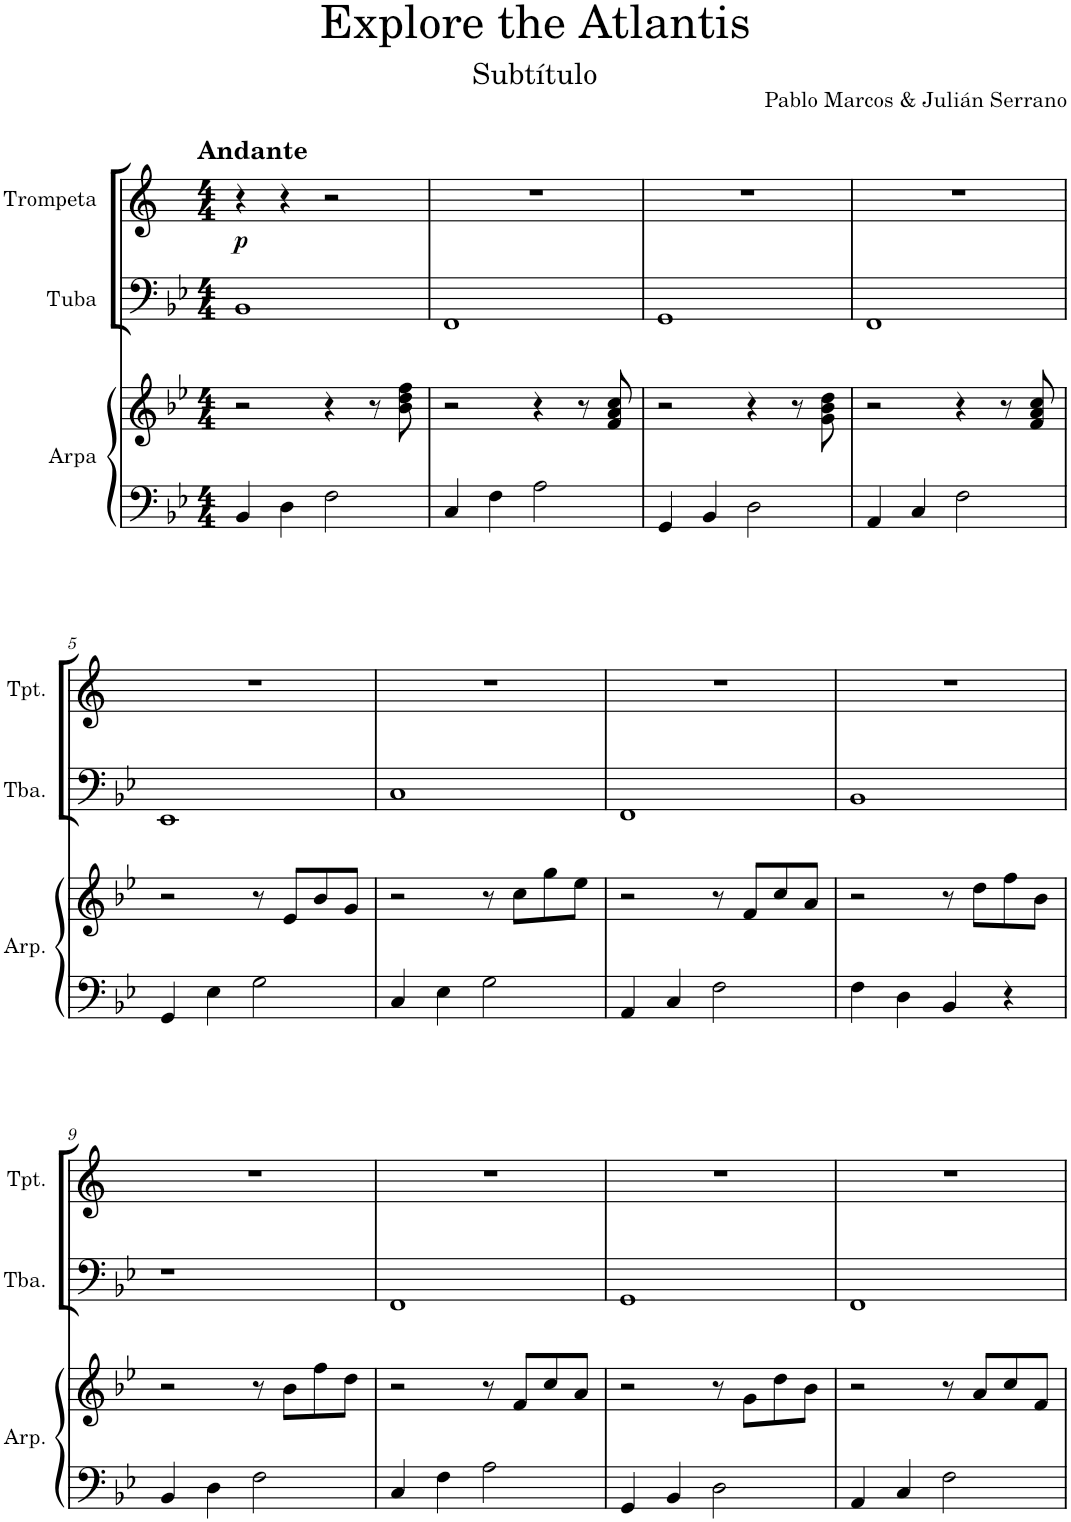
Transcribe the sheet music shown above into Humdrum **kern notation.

**kern	**kern	**kern	**kern	**dynam
*part3	*part3	*part2	*part1	*part1
*staff4	*staff3	*staff2	*staff1	*staff1
*I"Arpa	*	*I"Tuba	*I"Trompeta	*
*I'Arp.	*	*I'Tba.	*I'Tpt.	*
*clefF4	*clefG2	*clefF4	*clefG2	*
*	*	*	*Trd1c2	*
*k[b-e-]	*k[b-e-]	*k[b-e-]	*k[]	*
*M4/4	*M4/4	*M4/4	*M4/4	*
=1	=1	=1	=1	=1
!	!	!	!LO:TX:a:B:t=Andante	!
!	!	!	!	!LO:DY:b
4BB-/	2r	1BB-	4r	p
4D\	.	.	4r	.
2F\	4r	.	2r	.
.	8r	.	.	.
.	8b-\ 8dd\ 8ff\	.	.	.
=2	=2	=2	=2	=2
4C/	2r	1FF	1r	.
4F\	.	.	.	.
2A\	4r	.	.	.
.	8r	.	.	.
.	8f/ 8a/ 8cc/	.	.	.
=3	=3	=3	=3	=3
4GG/	2r	1GG	1r	.
4BB-/	.	.	.	.
2D\	4r	.	.	.
.	8r	.	.	.
.	8g\ 8b-\ 8dd\	.	.	.
=4	=4	=4	=4	=4
4AA/	2r	1FF	1r	.
4C/	.	.	.	.
2F\	4r	.	.	.
.	8r	.	.	.
.	8f/ 8a/ 8cc/	.	.	.
!!LO:LB:g=z
=5	=5	=5	=5	=5
4GG/	2r	1EE-	1r	.
4E-\	.	.	.	.
2G\	8r	.	.	.
.	8e-/L	.	.	.
.	8b-/	.	.	.
.	8g/J	.	.	.
=6	=6	=6	=6	=6
4C/	2r	1C	1r	.
4E-\	.	.	.	.
2G\	8r	.	.	.
.	8cc\L	.	.	.
.	8gg\	.	.	.
.	8ee-\J	.	.	.
=7	=7	=7	=7	=7
4AA/	2r	1FF	1r	.
4C/	.	.	.	.
2F\	8r	.	.	.
.	8f/L	.	.	.
.	8cc/	.	.	.
.	8a/J	.	.	.
=8	=8	=8	=8	=8
4F\	2r	1BB-	1r	.
4D\	.	.	.	.
4BB-/	8r	.	.	.
.	8dd\L	.	.	.
4r	8ff\	.	.	.
.	8b-\J	.	.	.
!!LO:LB:g=z
=9	=9	=9	=9	=9
4BB-/	2r	1r	1r	.
4D\	.	.	.	.
2F\	8r	.	.	.
.	8b-\L	.	.	.
.	8ff\	.	.	.
.	8dd\J	.	.	.
=10	=10	=10	=10	=10
4C/	2r	1FF	1r	.
4F\	.	.	.	.
2A\	8r	.	.	.
.	8f/L	.	.	.
.	8cc/	.	.	.
.	8a/J	.	.	.
=11	=11	=11	=11	=11
4GG/	2r	1GG	1r	.
4BB-/	.	.	.	.
2D\	8r	.	.	.
.	8g\L	.	.	.
.	8dd\	.	.	.
.	8b-\J	.	.	.
=12	=12	=12	=12	=12
4AA/	2r	1FF	1r	.
4C/	.	.	.	.
2F\	8r	.	.	.
.	8a/L	.	.	.
.	8cc/	.	.	.
.	8f/J	.	.	.
=	=	=	=	=
*-	*-	*-	*-	*-
